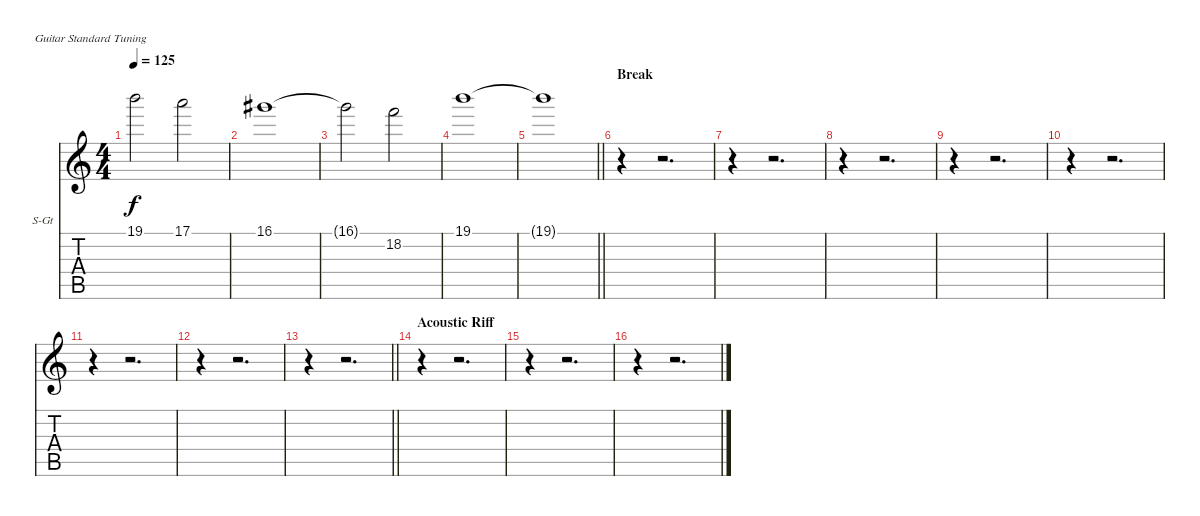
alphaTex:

\bracketExtendMode nobrackets
\firstSystemTrackNameOrientation horizontal
\otherSystemsTrackNameOrientation horizontal
\track ("Karin Svensson" "S-Gt") {instrument violin}
\staff {score tabs}
\tuning (E4 B3 G3 D3 A2 E2)
\displaytranspose 12
\ts (4 4)
\tempo 125
\clef g2
\ks c
19.1{t}.2{dy f} 17.1.2 |
16.1.1 |
16.1{t}.2 18.2.2 |
19.1.1 |
\barLineRight lightlight
19.1{t}.1 |
\section ("" "Break")
r.4 r.2{d} |
r.4 r.2{d} |
r.4 r.2{d} |
r.4 r.2{d} |
r.4 r.2{d} |
r.4 r.2{d} |
r.4 r.2{d} |
\barLineRight lightlight
r.4 r.2{d} |
\section ("" "Acoustic Riff")
r.4 r.2{d} |
r.4 r.2{d} |
r.4 r.2{d}
